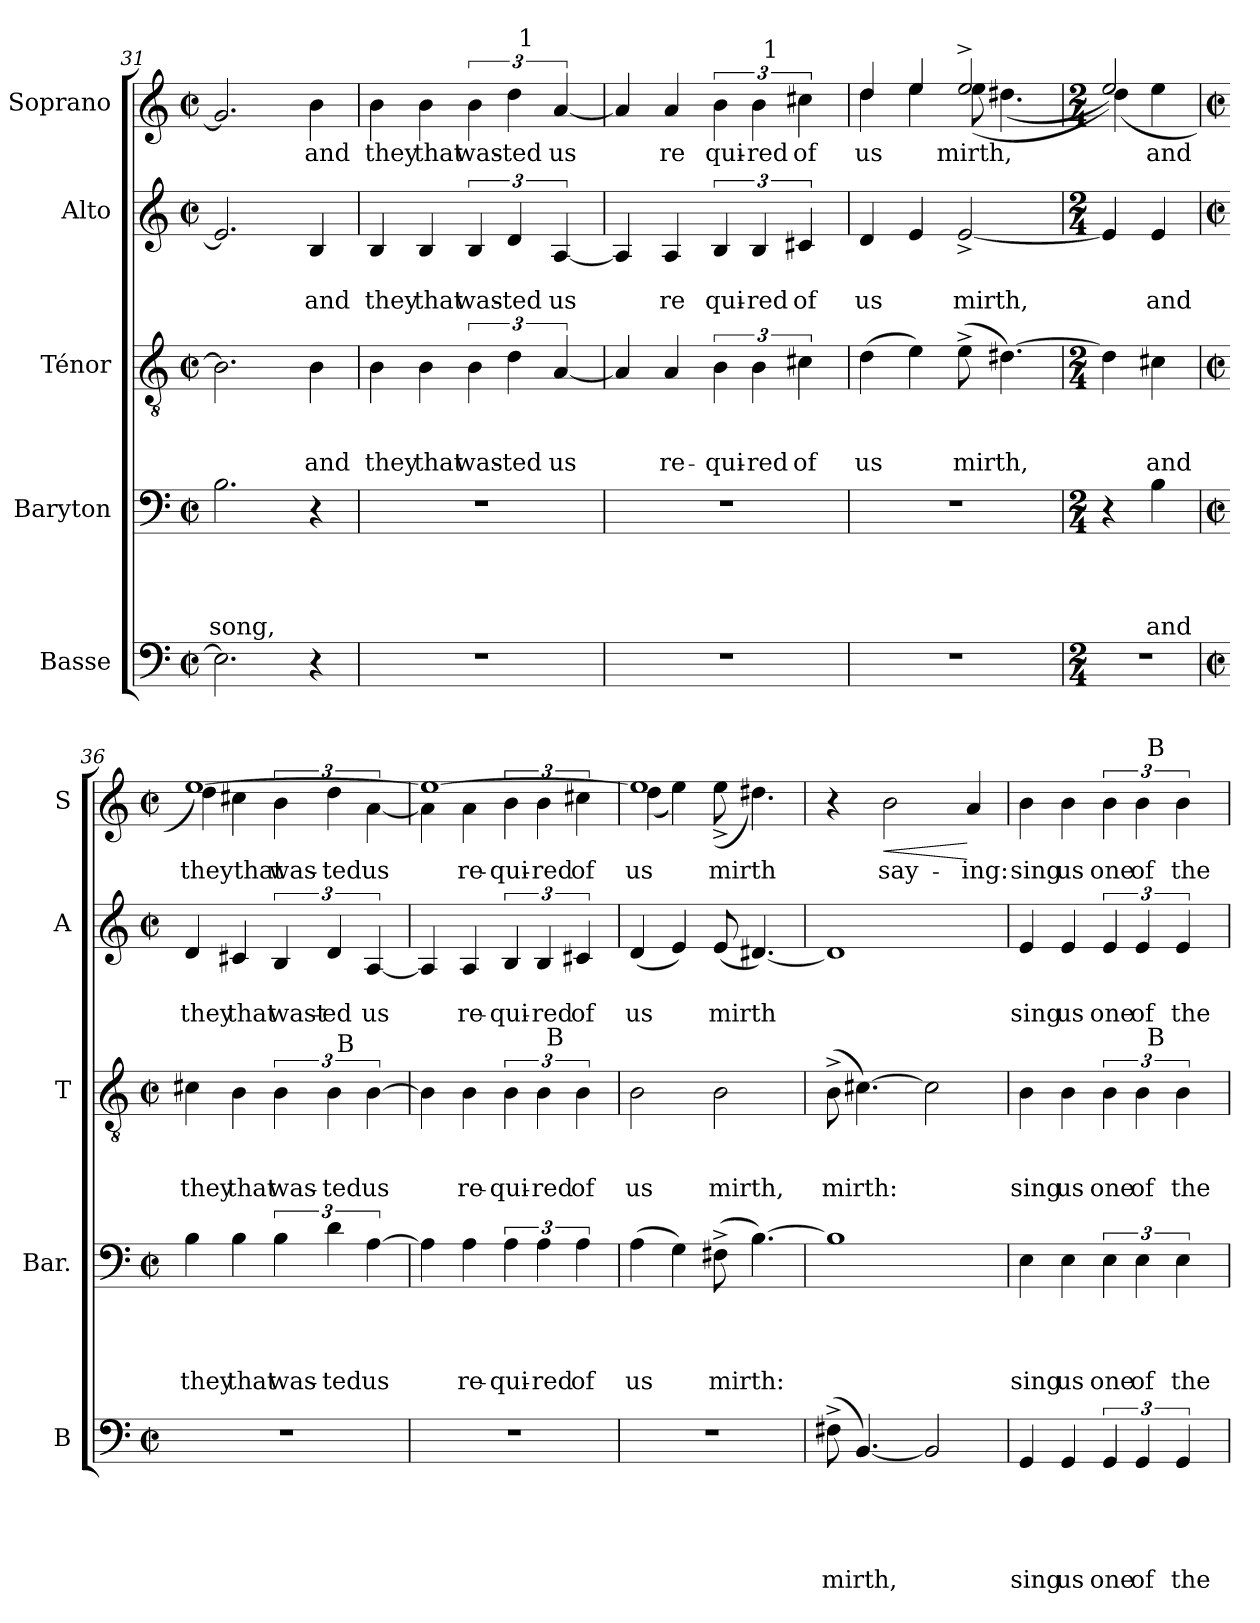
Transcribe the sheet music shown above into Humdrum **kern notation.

**kern	**text	**text	**text	**text	**text	**kern	**text	**text	**text	**text	**kern	**text	**text	**text	**kern	**text	**text	**kern	**text	**dynam
*part5	*part5	*part5	*part5	*part5	*part5	*part4	*part4	*part4	*part4	*part4	*part3	*part3	*part3	*part3	*part2	*part2	*part2	*part1	*part1	*part1
*staff5	*staff5	*staff5	*staff5	*staff5	*staff5	*staff4	*staff4	*staff4	*staff4	*staff4	*staff3	*staff3	*staff3	*staff3	*staff2	*staff2	*staff2	*staff1	*staff1	*staff1
*I"Basse	*	*	*	*	*	*I"Baryton	*	*	*	*	*I"Ténor	*	*	*	*I"Alto	*	*	*I"Soprano	*	*
*I'B	*	*	*	*	*	*I'Bar.	*	*	*	*	*I'T	*	*	*	*I'A	*	*	*I'S	*	*
*clefF4	*	*	*	*	*	*clefF4	*	*	*	*	*clefGv2	*	*	*	*clefG2	*	*	*clefG2	*	*
*k[]	*	*	*	*	*	*k[]	*	*	*	*	*k[]	*	*	*	*k[]	*	*	*k[]	*	*
*C:	*	*	*	*	*	*C:	*	*	*	*	*C:	*	*	*	*C:	*	*	*C:	*	*
*M2/2	*	*	*	*	*	*M2/2	*	*	*	*	*M2/2	*	*	*	*M2/2	*	*	*M2/2	*	*
*met(c|)	*	*	*	*	*	*met(c|)	*	*	*	*	*met(c|)	*	*	*	*met(c|)	*	*	*met(c|)	*	*
=31	=31	=31	=31	=31	=31	=31	=31	=31	=31	=31	=31	=31	=31	=31	=31	=31	=31	=31	=31	=31
!	!	!	!	!	!	!	!	!	!	!LO:LY:b	!	!	!	!	!	!	!	!	!	!
2.E\]	.	.	.	.	.	2.B\	.	.	.	song,	2.B\]	.	.	.	2.e/]	.	.	2.g#/]	.	.
!	!	!	!	!	!	!	!	!	!	!	!	!	!	!LO:LY:b	!	!	!LO:LY:b	!	!LO:LY:b	!
4r	.	.	.	.	.	4r	.	.	.	.	4B\	.	.	and	4B/	.	and	4b\	and	.
=32	=32	=32	=32	=32	=32	=32	=32	=32	=32	=32	=32	=32	=32	=32	=32	=32	=32	=32	=32	=32
!	!	!	!	!	!	!	!	!	!	!	!	!	!	!	!	!	!	!LO:TX:a:B:t=B	!	!
!	!	!	!	!	!	!	!	!	!	!	!	!	!	!LO:LY:b	!	!	!LO:LY:b	!	!LO:LY:b	!
*	*	*	*	*	*	*	*	*	*	*	*	*	*	*	*	*	*	*^	*	*
1r	.	.	.	.	.	1r	.	.	.	.	4B\	.	.	they	4B/	.	they	4b\	2ryy	they	.
!	!	!	!	!	!	!	!	!	!	!	!	!	!	!LO:LY:b	!	!	!LO:LY:b	!	!	!LO:LY:b	!
.	.	.	.	.	.	.	.	.	.	.	4B\	.	.	that	4B/	.	that	4b\	.	that	.
!	!	!	!	!	!	!	!	!	!	!	!	!	!	!LO:LY:b	!	!	!LO:LY:b	!	!	!LO:LY:b	!
.	.	.	.	.	.	.	.	.	.	.	6B\	.	.	was-	6B/	.	was-	6b\	8.ryy	was-	.
!	!	!	!	!	!	!	!	!	!	!	!	!	!	!LO:LY:b:rj	!	!	!LO:LY:b:rj	!	!	!LO:LY:b:rj	!
.	.	.	.	.	.	.	.	.	.	.	6d\	.	.	-ted	6d/	.	-ted	6dd\	.	-ted	.
!	!	!	!	!	!	!	!	!	!	!	!	!	!	!	!	!	!	!	!LO:TX:a:t=1	!	!
.	.	.	.	.	.	.	.	.	.	.	.	.	.	.	.	.	.	.	4ryy	.	.
!	!	!	!	!	!	!	!	!	!	!	!	!	!	!LO:LY:b	!	!	!LO:LY:b	!	!	!LO:LY:b	!
.	.	.	.	.	.	.	.	.	.	.	[<6A/	.	.	us	[<6A/	.	us	[<6a/	.	us	.
.	.	.	.	.	.	.	.	.	.	.	.	.	.	.	.	.	.	.	16ryy	.	.
=33	=33	=33	=33	=33	=33	=33	=33	=33	=33	=33	=33	=33	=33	=33	=33	=33	=33	=33	=33	=33	=33
1r	.	.	.	.	.	1r	.	.	.	.	4A/]	.	.	.	4A/]	.	.	4a/]	2ryy	.	.
!	!	!	!	!	!	!	!	!	!	!	!	!	!	!LO:LY:b	!	!	!LO:LY:b	!	!	!LO:LY:b	!
.	.	.	.	.	.	.	.	.	.	.	4A/	.	.	re-	4A/	.	re	4a/	.	re	.
!	!	!	!	!	!	!	!	!	!	!	!	!	!	!LO:LY:b	!	!	!LO:LY:b	!	!	!LO:LY:b	!
.	.	.	.	.	.	.	.	.	.	.	6B\	.	.	-qui-	6B/	.	qui-	6b\	8.ryy	qui-	.
!	!	!	!	!	!	!	!	!	!	!	!	!	!	!LO:LY:b:rj	!	!	!LO:LY:b:rj	!	!	!LO:LY:b:rj	!
.	.	.	.	.	.	.	.	.	.	.	6B\	.	.	-red	6B/	.	-red	6b\	.	-red	.
!	!	!	!	!	!	!	!	!	!	!	!	!	!	!	!	!	!	!	!LO:TX:a:t=1	!	!
.	.	.	.	.	.	.	.	.	.	.	.	.	.	.	.	.	.	.	4ryy	.	.
!	!	!	!	!	!	!	!	!	!	!	!	!	!	!LO:LY:b	!	!	!LO:LY:b	!	!	!LO:LY:b	!
.	.	.	.	.	.	.	.	.	.	.	6c#X\	.	.	of	6c#X/	.	of	6cc#X\	.	of	.
.	.	.	.	.	.	.	.	.	.	.	.	.	.	.	.	.	.	.	16ryy	.	.
=34	=34	=34	=34	=34	=34	=34	=34	=34	=34	=34	=34	=34	=34	=34	=34	=34	=34	=34	=34	=34	=34
!	!	!	!	!	!	!	!	!	!	!	!	!	!	!LO:LY:b	!	!	!LO:LY:b	!	!	!LO:LY:b	!
1r	.	.	.	.	.	1r	.	.	.	.	(>4d\	.	.	us	4d/	.	us	4dd/	4dd\	us	.
.	.	.	.	.	.	.	.	.	.	.	4e\)	.	.	.	4e/	.	.	4ee/	4ee\	.	.
!	!	!	!	!	!	!	!	!	!	!	!	!	!	!LO:LY:b	!	!	!LO:LY:b	!	!	!LO:LY:b	!
.	.	.	.	.	.	.	.	.	.	.	(>8e^>\	.	.	mirth,	[<2e^</	.	mirth,	2ee^>/	(>8ee\	mirth,	.
.	.	.	.	.	.	.	.	.	.	.	[>4.d#X\)	.	.	.	.	.	.	.	(<4.dd#X\	.	.
=35	=35	=35	=35	=35	=35	=35	=35	=35	=35	=35	=35	=35	=35	=35	=35	=35	=35	=35	=35	=35	=35
*M2/4	*	*	*	*	*	*M2/4	*	*	*	*	*M2/4	*	*	*	*M2/4	*	*	*M2/4	*	*	*
!LO:N:vis=1	!	!	!	!	!	!	!	!	!	!	!	!	!	!	!	!	!	!	!	!	!
2r	.	.	.	.	.	4r	.	.	.	.	4d#\]	.	.	.	4e/]	.	.	2ee/))	(>4dd\	.	.
!	!	!	!	!	!	!	!	!	!	!LO:LY:b	!	!	!	!LO:LY:b	!	!	!LO:LY:b	!	!	!LO:LY:b	!
.	.	.	.	.	.	4B\	.	.	.	and	4c#X\	.	.	and	4e/	.	and	.	4ee\	and	.
!!LO:LB:g=z	!!
=36	=36	=36	=36	=36	=36	=36	=36	=36	=36	=36	=36	=36	=36	=36	=36	=36	=36	=36	=36	=36	=36
*M2/2	*	*	*	*	*	*M2/2	*	*	*	*	*M2/2	*	*	*	*M2/2	*	*	*M2/2	*	*	*
*met(c|)	*	*	*	*	*	*met(c|)	*	*	*	*	*met(c|)	*	*	*	*met(c|)	*	*	*met(c|)	*	*	*
!	!	!	!	!	!	!	!	!	!	!LO:LY:b	!	!	!	!LO:LY:b	!	!	!LO:LY:b	!	!	!LO:LY:b	!
*	*	*	*	*	*	*	*	*	*	*	*^	*	*	*	*	*	*	*	*	*	*
1r	.	.	.	.	.	4B\	.	.	.	they	4c#X\	2ryy	.	.	they	4d/	.	they	[>1ee)	4dd\	theythat	.
!	!	!	!	!	!	!	!	!	!	!LO:LY:b	!	!	!	!	!LO:LY:b	!	!	!LO:LY:b	!	!	!	!
.	.	.	.	.	.	4B\	.	.	.	that	4B\	.	.	.	that	4c#X/	.	that	.	4cc#X\	.	.
!	!	!	!	!	!	!	!	!	!	!LO:LY:b	!	!	!	!	!LO:LY:b	!	!	!LO:LY:b	!	!	!LO:LY:b	!
.	.	.	.	.	.	6B\	.	.	.	was-	6B\	8.ryy	.	.	was-	6B/	.	wast-	.	6b\	was-	.
!	!	!	!	!	!	!	!	!	!	!LO:LY:b:rj	!	!	!	!	!LO:LY:b:rj	!	!	!LO:LY:b:rj	!	!	!LO:LY:b:rj	!
.	.	.	.	.	.	6d\	.	.	.	-ted	6B\	.	.	.	-ted	6d/	.	-ed	.	6dd\	-ted	.
!	!	!	!	!	!	!	!	!	!	!	!	!LO:TX:a:t=B	!	!	!	!	!	!	!	!	!	!
.	.	.	.	.	.	.	.	.	.	.	.	4ryy	.	.	.	.	.	.	.	.	.	.
!	!	!	!	!	!	!	!	!	!	!LO:LY:b	!	!	!	!	!LO:LY:b	!	!	!LO:LY:b	!	!	!LO:LY:b	!
.	.	.	.	.	.	[>6A\	.	.	.	us	[>6B\	.	.	.	us	[<6A/	.	us	.	[<6a\	us	.
.	.	.	.	.	.	.	.	.	.	.	.	16ryy	.	.	.	.	.	.	.	.	.	.
=37	=37	=37	=37	=37	=37	=37	=37	=37	=37	=37	=37	=37	=37	=37	=37	=37	=37	=37	=37	=37	=37	=37
1r	.	.	.	.	.	4A\]	.	.	.	.	4B\]	2ryy	.	.	.	4A/]	.	.	1ee_	4a\]	.	.
!	!	!	!	!	!	!	!	!	!	!LO:LY:b	!	!	!	!	!LO:LY:b	!	!	!LO:LY:b	!	!	!LO:LY:b	!
.	.	.	.	.	.	4A\	.	.	.	re-	4B\	.	.	.	re-	4A/	.	re-	.	4a\	re-	.
!	!	!	!	!	!	!	!	!	!	!LO:LY:b	!	!	!	!	!LO:LY:b	!	!	!LO:LY:b	!	!	!LO:LY:b	!
.	.	.	.	.	.	6A\	.	.	.	-qui-	6B\	8.ryy	.	.	-qui-	6B/	.	-qui-	.	6b\	-qui-	.
!	!	!	!	!	!	!	!	!	!	!LO:LY:b:rj	!	!	!	!	!LO:LY:b:rj	!	!	!LO:LY:b:rj	!	!	!LO:LY:b:rj	!
.	.	.	.	.	.	6A\	.	.	.	-red	6B\	.	.	.	-red	6B/	.	-red	.	6b\	-red	.
!	!	!	!	!	!	!	!	!	!	!	!	!LO:TX:a:t=B	!	!	!	!	!	!	!	!	!	!
.	.	.	.	.	.	.	.	.	.	.	.	4ryy	.	.	.	.	.	.	.	.	.	.
!	!	!	!	!	!	!	!	!	!	!LO:LY:b	!	!	!	!	!LO:LY:b	!	!	!LO:LY:b	!	!	!LO:LY:b	!
.	.	.	.	.	.	6A\	.	.	.	of	6B\	.	.	.	of	6c#X/	.	of	.	6cc#X\	of	.
.	.	.	.	.	.	.	.	.	.	.	.	16ryy	.	.	.	.	.	.	.	.	.	.
=38	=38	=38	=38	=38	=38	=38	=38	=38	=38	=38	=38	=38	=38	=38	=38	=38	=38	=38	=38	=38	=38	=38
!	!	!	!	!	!	!	!	!	!	!LO:LY:b	!	!	!	!	!LO:LY:b	!	!	!LO:LY:b	!	!	!LO:LY:b	!
*	*	*	*	*	*	*	*	*	*	*	*v	*v	*	*	*	*	*	*	*	*	*	*
1r	.	.	.	.	.	(>4A\	.	.	.	us	2B\	.	.	us	(<4d/	.	us	1ee]	(<4dd\	us	.
.	.	.	.	.	.	4G\)	.	.	.	.	.	.	.	.	4e/)	.	.	.	4ee\)	.	.
!	!	!	!	!	!	!	!	!	!	!LO:LY:b	!	!	!	!LO:LY:b	!	!	!LO:LY:b	!	!	!LO:LY:b	!
.	.	.	.	.	.	(>8F#X^>\	.	.	.	mirth:	2B\	.	.	mirth,	(<8e/	.	mirth	.	(<8ee^<\	mirth	.
.	.	.	.	.	.	[>4.B\)	.	.	.	.	.	.	.	.	[<4.d#X/)	.	.	.	4.dd#X\)	.	.
=39	=39	=39	=39	=39	=39	=39	=39	=39	=39	=39	=39	=39	=39	=39	=39	=39	=39	=39	=39	=39	=39
!	!	!	!	!	!LO:LY:b	!	!	!	!	!	!	!	!	!LO:LY:b	!	!	!	!	!	!	!
*	*	*	*	*	*	*	*	*	*	*	*	*	*	*	*	*	*	*v	*v	*	*
(>8F#X^>\	.	.	.	.	mirth,	1B]	.	.	.	.	(>8B^>\	.	.	mirth:	1d#]	.	.	4r	.	.
[<4.BB/)	.	.	.	.	.	.	.	.	.	.	[>4.c#X\)	.	.	.	.	.	.	.	.	.
!	!	!	!	!	!	!	!	!	!	!	!	!	!	!	!	!	!	!	!LO:LY:b	!LO:HP:b
.	.	.	.	.	.	.	.	.	.	.	.	.	.	.	.	.	.	2b\	say-	<
2BB/]	.	.	.	.	.	.	.	.	.	.	2c#\]	.	.	.	.	.	.	.	.	.
!	!	!	!	!	!	!	!	!	!	!	!	!	!	!	!	!	!	!	!LO:LY:b	!
.	.	.	.	.	.	.	.	.	.	.	.	.	.	.	.	.	.	4a/	-ing:	[
=40	=40	=40	=40	=40	=40	=40	=40	=40	=40	=40	=40	=40	=40	=40	=40	=40	=40	=40	=40	=40
!	!	!	!	!	!LO:LY:b	!	!	!	!	!LO:LY:b	!	!	!	!LO:LY:b	!	!	!LO:LY:b	!	!LO:LY:b	!
*	*	*	*	*	*	*	*	*	*	*	*^	*	*	*	*	*	*	*^	*	*
4GG/	.	.	.	.	sing	4E\	.	.	.	sing	4B\	3%2ryy	.	.	sing	4e/	.	sing	4b\	3%2ryy	sing	.
!	!	!	!	!	!LO:LY:b	!	!	!	!	!LO:LY:b	!	!	!	!	!LO:LY:b	!	!	!LO:LY:b	!	!	!LO:LY:b	!
4GG/	.	.	.	.	us	4E\	.	.	.	us	4B\	.	.	.	us	4e/	.	us	4b\	.	us	.
!	!	!	!	!	!LO:LY:b	!	!	!	!	!LO:LY:b	!	!	!	!	!LO:LY:b	!	!	!LO:LY:b	!	!	!LO:LY:b	!
6GG/	.	.	.	.	one	6E\	.	.	.	one	6B\	.	.	.	one	6e/	.	one	6b\	.	one	.
!	!	!	!	!	!LO:LY:b	!	!	!	!	!LO:LY:b	!	!	!	!	!LO:LY:b	!	!	!LO:LY:b	!	!	!LO:LY:b	!
6GG/	.	.	.	.	of	6E\	.	.	.	of	6B\	48.ryy	.	.	of	6e/	.	of	6b\	48.ryy	of	.
!	!	!	!	!	!	!	!	!	!	!	!	!	!	!	!	!	!	!	!	!LO:TX:a:t=B	!	!
!	!	!	!	!	!	!	!	!	!	!	!	!LO:TX:a:t=B	!	!	!	!	!	!	!	!	!	!
.	.	.	.	.	.	.	.	.	.	.	.	6ryy	.	.	.	.	.	.	.	6ryy	.	.
!	!	!	!	!	!LO:LY:b	!	!	!	!	!LO:LY:b	!	!	!	!	!LO:LY:b	!	!	!LO:LY:b	!	!	!LO:LY:b	!
6GG/	.	.	.	.	the	6E\	.	.	.	the	6B\	.	.	.	the	6e/	.	the	6b\	.	the	.
.	.	.	.	.	.	.	.	.	.	.	.	12ryy	.	.	.	.	.	.	.	12ryy	.	.
.	.	.	.	.	.	.	.	.	.	.	.	24ryy	.	.	.	.	.	.	.	24ryy	.	.
.	.	.	.	.	.	.	.	.	.	.	.	96ryy	.	.	.	.	.	.	.	96ryy	.	.
*	*	*	*	*	*	*	*	*	*	*	*v	*v	*	*	*	*	*	*	*v	*v	*	*
=	=	=	=	=	=	=	=	=	=	=	=	=	=	=	=	=	=	=	=	=
*-	*-	*-	*-	*-	*-	*-	*-	*-	*-	*-	*-	*-	*-	*-	*-	*-	*-	*-	*-	*-
